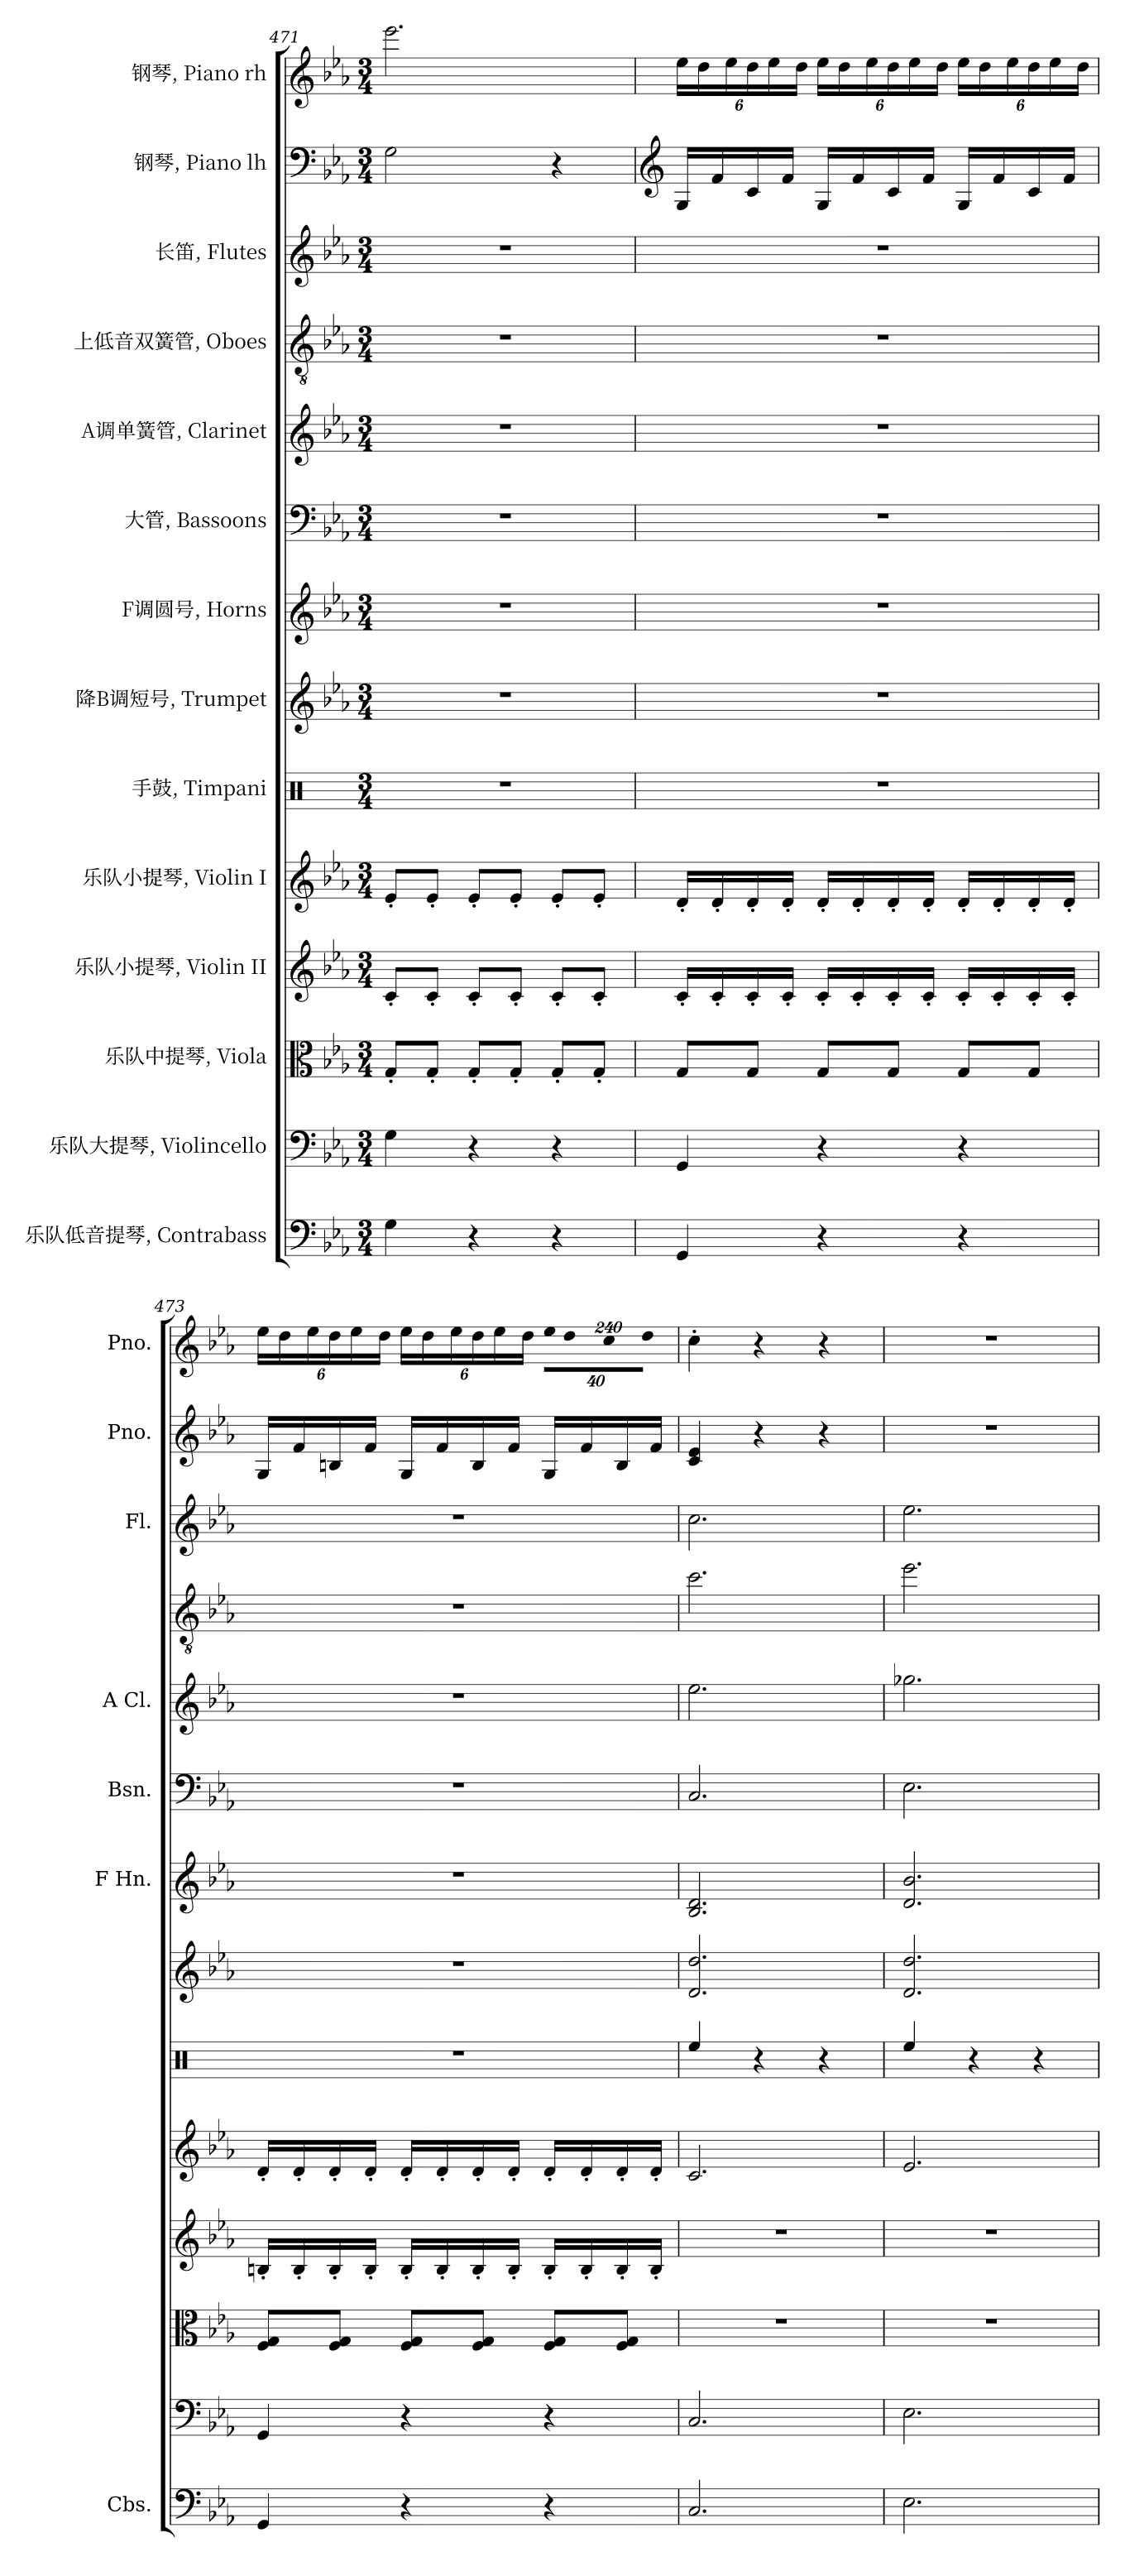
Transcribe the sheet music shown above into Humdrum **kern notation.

**kern	**kern	**kern	**kern	**kern	**kern	**kern	**kern	**kern	**kern	**kern	**kern	**kern	**kern
*part14	*part13	*part12	*part11	*part10	*part9	*part8	*part7	*part6	*part5	*part4	*part3	*part2	*part1
*staff14	*staff13	*staff12	*staff11	*staff10	*staff9	*staff8	*staff7	*staff6	*staff5	*staff4	*staff3	*staff2	*staff1
*I"乐队低音提琴, Contrabass	*I"乐队大提琴, Violincello	*I"乐队中提琴, Viola	*I"乐队小提琴, Violin II	*I"乐队小提琴, Violin I	*I"手鼓, Timpani	*I"降B调短号, Trumpet	*I"F调圆号, Horns	*I"大管, Bassoons	*I"A调单簧管, Clarinet	*I"上低音双簧管, Oboes	*I"长笛, Flutes	*I"钢琴, Piano lh	*I"钢琴, Piano rh
*I'Cbs.	*	*	*	*	*	*	*I'F Hn.	*I'Bsn.	*I'A Cl.	*	*I'Fl.	*I'Pno.	*I'Pno.
*clefF4	*clefF4	*clefC3	*clefG2	*clefG2	*clefX	*clefG2	*clefG2	*clefF4	*clefG2	*clefGv2	*clefG2	*clefF4	*clefG2
*ITrd7c12	*	*	*	*	*	*ITrd1c2	*ITrd4c7	*	*ITrd2c3	*	*	*	*
*k[b-e-a-]	*k[b-e-a-]	*k[b-e-a-]	*k[b-e-a-]	*k[b-e-a-]	*k[]	*k[b-e-a-d-g-]	*k[b-e-a-d-]	*k[b-e-a-]	*k[]	*k[b-e-a-]	*k[b-e-a-]	*k[b-e-a-]	*k[b-e-a-]
*M3/4	*M3/4	*M3/4	*M3/4	*M3/4	*M3/4	*M3/4	*M3/4	*M3/4	*M3/4	*M3/4	*M3/4	*M3/4	*M3/4
=471	=471	=471	=471	=471	=471	=471	=471	=471	=471	=471	=471	=471	=471
4GG\	4G\	8G'/L	8c'/L	8e-'/L	2.r	2.r	2.r	2.r	2.r	2.r	2.r	2G\	2.eee-\
.	.	8G'/J	8c'/J	8e-'/J	.	.	.	.	.	.	.	.	.
4r	4r	8G'/L	8c'/L	8e-'/L	.	.	.	.	.	.	.	.	.
.	.	8G'/J	8c'/J	8e-'/J	.	.	.	.	.	.	.	.	.
4r	4r	8G'/L	8c'/L	8e-'/L	.	.	.	.	.	.	.	4r	.
.	.	8G'/J	8c'/J	8e-'/J	.	.	.	.	.	.	.	.	.
=472	=472	=472	=472	=472	=472	=472	=472	=472	=472	=472	=472	=472	=472
*	*	*	*	*	*	*	*	*	*	*	*	*clefG2	*
*	*	*	*	*	*	*	*	*	*	*	*	*	*Xbrackettup
4GGG/	4GG/	8G/L	16c'/LL	16d'/LL	2.r	2.r	2.r	2.r	2.r	2.r	2.r	16G/LL	24ee-\LL
.	.	.	.	.	.	.	.	.	.	.	.	.	24dd\
.	.	.	16c'/	16d'/	.	.	.	.	.	.	.	16f/	.
.	.	.	.	.	.	.	.	.	.	.	.	.	24ee-\
.	.	8G/J	16c'/	16d'/	.	.	.	.	.	.	.	16c/	24dd\
.	.	.	.	.	.	.	.	.	.	.	.	.	24ee-\
.	.	.	16c'/JJ	16d'/JJ	.	.	.	.	.	.	.	16f/JJ	.
.	.	.	.	.	.	.	.	.	.	.	.	.	24dd\JJ
4r	4r	8G/L	16c'/LL	16d'/LL	.	.	.	.	.	.	.	16G/LL	24ee-\LL
.	.	.	.	.	.	.	.	.	.	.	.	.	24dd\
.	.	.	16c'/	16d'/	.	.	.	.	.	.	.	16f/	.
.	.	.	.	.	.	.	.	.	.	.	.	.	24ee-\
.	.	8G/J	16c'/	16d'/	.	.	.	.	.	.	.	16c/	24dd\
.	.	.	.	.	.	.	.	.	.	.	.	.	24ee-\
.	.	.	16c'/JJ	16d'/JJ	.	.	.	.	.	.	.	16f/JJ	.
.	.	.	.	.	.	.	.	.	.	.	.	.	24dd\JJ
4r	4r	8G/L	16c'/LL	16d'/LL	.	.	.	.	.	.	.	16G/LL	24ee-\LL
.	.	.	.	.	.	.	.	.	.	.	.	.	24dd\
.	.	.	16c'/	16d'/	.	.	.	.	.	.	.	16f/	.
.	.	.	.	.	.	.	.	.	.	.	.	.	24ee-\
.	.	8G/J	16c'/	16d'/	.	.	.	.	.	.	.	16c/	24dd\
.	.	.	.	.	.	.	.	.	.	.	.	.	24ee-\
.	.	.	16c'/JJ	16d'/JJ	.	.	.	.	.	.	.	16f/JJ	.
.	.	.	.	.	.	.	.	.	.	.	.	.	24dd\JJ
!!LO:PB:g=z
=473	=473	=473	=473	=473	=473	=473	=473	=473	=473	=473	=473	=473	=473
4GGG/	4GG/	8F/ 8G/L	16Bn'/LL	16d'/LL	2.r	2.r	2.r	2.r	2.r	2.r	2.r	16G/LL	24ee-\LL
.	.	.	.	.	.	.	.	.	.	.	.	.	24dd\
.	.	.	16B'/	16d'/	.	.	.	.	.	.	.	16f/	.
.	.	.	.	.	.	.	.	.	.	.	.	.	24ee-\
.	.	8F/ 8G/J	16B'/	16d'/	.	.	.	.	.	.	.	16Bn/	24dd\
.	.	.	.	.	.	.	.	.	.	.	.	.	24ee-\
.	.	.	16B'/JJ	16d'/JJ	.	.	.	.	.	.	.	16f/JJ	.
.	.	.	.	.	.	.	.	.	.	.	.	.	24dd\JJ
4r	4r	8F/ 8G/L	16B'/LL	16d'/LL	.	.	.	.	.	.	.	16G/LL	24ee-\LL
.	.	.	.	.	.	.	.	.	.	.	.	.	24dd\
.	.	.	16B'/	16d'/	.	.	.	.	.	.	.	16f/	.
.	.	.	.	.	.	.	.	.	.	.	.	.	24ee-\
.	.	8F/ 8G/J	16B'/	16d'/	.	.	.	.	.	.	.	16B/	24dd\
.	.	.	.	.	.	.	.	.	.	.	.	.	24ee-\
.	.	.	16B'/JJ	16d'/JJ	.	.	.	.	.	.	.	16f/JJ	.
.	.	.	.	.	.	.	.	.	.	.	.	.	24dd\JJ
!	!	!	!	!	!	!	!	!	!	!	!	!	!LO:N:vis=32
4r	4r	8F/ 8G/L	16B'/LL	16d'/LL	.	.	.	.	.	.	.	16G/LL	640%23ee-\KLL
!	!	!	!	!	!	!	!	!	!	!	!	!	!LO:N:vis=16
.	.	.	.	.	.	.	.	.	.	.	.	.	1920%137dd\
.	.	.	16B'/	16d'/	.	.	.	.	.	.	.	16f/	.
!	!	!	!	!	!	!	!	!	!	!	!	!	!LO:N:vis=16
.	.	.	.	.	.	.	.	.	.	.	.	.	1920%137cc\
.	.	8F/ 8G/J	16B'/	16d'/	.	.	.	.	.	.	.	16B/	.
!	!	!	!	!	!	!	!	!	!	!	!	!	!LO:N:vis=16
.	.	.	.	.	.	.	.	.	.	.	.	.	1920%137dd\JJ
.	.	.	16B'/JJ	16d'/JJ	.	.	.	.	.	.	.	16f/JJ	.
=474	=474	=474	=474	=474	=474	=474	=474	=474	=474	=474	=474	=474	=474
2.CC/	2.C/	2.r	2.r	2.c/	4Ree/	2.c/ 2.cc/	2.E-/ 2.G/	2.C/	2.cc\	2.cc\	2.cc\	4c/ 4e-/	4cc'\
.	.	.	.	.	4r	.	.	.	.	.	.	4r	4r
.	.	.	.	.	4r	.	.	.	.	.	.	4r	4r
=475	=475	=475	=475	=475	=475	=475	=475	=475	=475	=475	=475	=475	=475
2.EE-\	2.E-\	2.r	2.r	2.e-/	4Ree/	2.c/ 2.cc/	2.G/ 2.e-/	2.E-\	2.ee-X\	2.ee-\	2.ee-\	2.r	2.r
.	.	.	.	.	4r	.	.	.	.	.	.	.	.
.	.	.	.	.	4r	.	.	.	.	.	.	.	.
=	=	=	=	=	=	=	=	=	=	=	=	=	=
*-	*-	*-	*-	*-	*-	*-	*-	*-	*-	*-	*-	*-	*-
